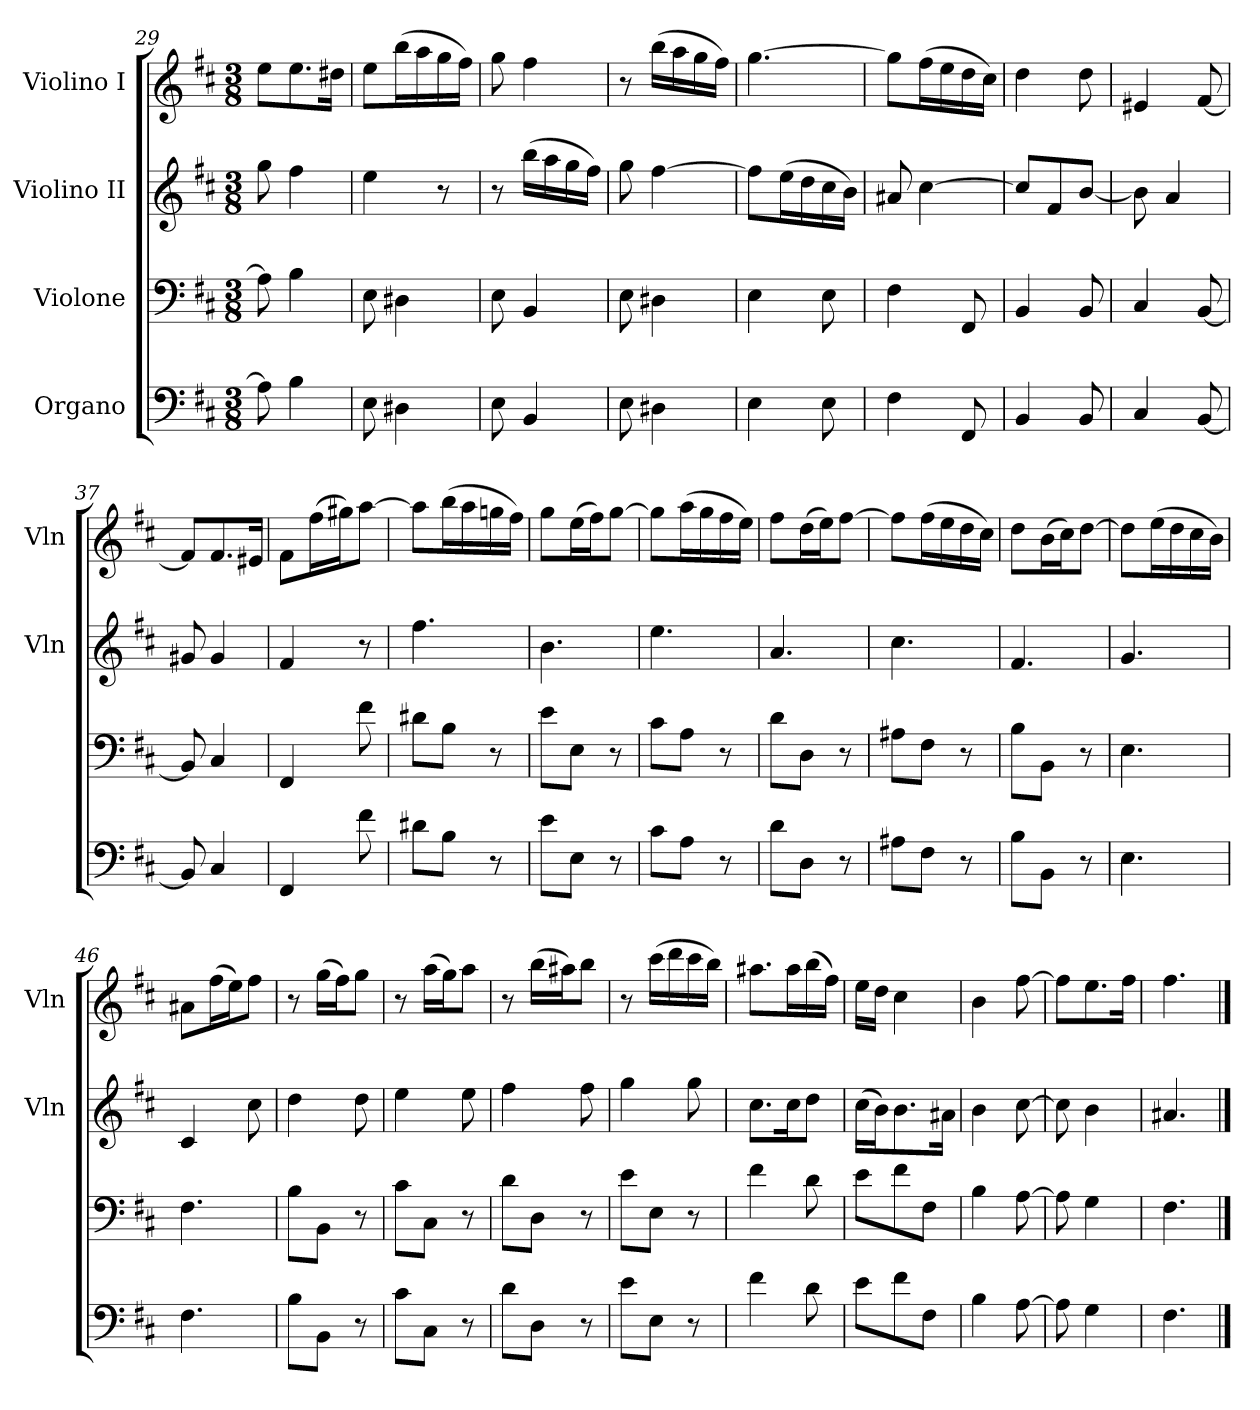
**kern	**kern	**kern	**kern
*part4	*part3	*part2	*part1
*staff4	*staff3	*staff2	*staff1
*I"Organo	*I"Violone	*I"Violino II	*I"Violino I
*	*	*I'Vln	*I'Vln
*clefF4	*clefF4	*clefG2	*clefG2
*k[f#c#]	*k[f#c#]	*k[f#c#]	*k[f#c#]
*b:	*b:	*b:	*b:
*M3/8	*M3/8	*M3/8	*M3/8
=29	=29	=29	=29
8A]	8A]	8gg	8eeL
4B	4B	4ff#	8.ee
.	.	.	16dd#XJk
=30	=30	=30	=30
8E	8E	4ee	8eeL
4D#X	4D#X	.	(16bbL
.	.	.	16aa
.	.	8r	16gg
.	.	.	16ff#JJ)
=31	=31	=31	=31
8E	8E	8r	8gg
4BB	4BB	(16bbLL	4ff#
.	.	16aa	.
.	.	16gg	.
.	.	16ff#JJ)	.
=32	=32	=32	=32
8E	8E	8gg	8r
4D#X	4D#X	[4ff#	(16bbLL
.	.	.	16aa
.	.	.	16gg
.	.	.	16ff#JJ)
=33	=33	=33	=33
4E	4E	8ff#L]	[4.gg
.	.	(16eeL	.
.	.	16dd	.
8E	8E	16cc#	.
.	.	16bJJ)	.
=34	=34	=34	=34
4F#	4F#	8a#X	8ggL]
.	.	[4cc#	(16ff#L
.	.	.	16ee
8FF#	8FF#	.	16dd
.	.	.	16cc#JJ)
=35	=35	=35	=35
4BB	4BB	8cc#L]	4dd
.	.	8f#	.
8BB	8BB	[8bJ	8dd
=36	=36	=36	=36
4C#	4C#	8b]	4e#X
.	.	4a	.
[8BB	[8BB	.	[8f#
=37	=37	=37	=37
8BB]	8BB]	8g#X	8f#L]
4C#	4C#	4g#	8.f#
.	.	.	16e#XJk
=38	=38	=38	=38
4FF#	4FF#	4f#	8f#L
.	.	.	(16ff#L
.	.	.	16gg#XJ)
8f#	8f#	8r	[8aaJ
=39	=39	=39	=39
8d#XL	8d#XL	4.ff#	8aaL]
8BJ	8BJ	.	(16bbL
.	.	.	16aa
8r	8r	.	16ggn
.	.	.	16ff#JJ)
=40	=40	=40	=40
8eL	8eL	4.b	8ggL
8EJ	8EJ	.	(16eeL
.	.	.	16ff#J)
8r	8r	.	[8ggJ
=41	=41	=41	=41
8c#L	8c#L	4.ee	8ggL]
8AJ	8AJ	.	(16aaL
.	.	.	16gg
8r	8r	.	16ff#
.	.	.	16eeJJ)
=42	=42	=42	=42
8dL	8dL	4.a	8ff#L
8DJ	8DJ	.	(16ddL
.	.	.	16eeJ)
8r	8r	.	[8ff#J
=43	=43	=43	=43
8A#XL	8A#XL	4.cc#	8ff#L]
8F#J	8F#J	.	(16ff#L
.	.	.	16ee
8r	8r	.	16dd
.	.	.	16cc#JJ)
=44	=44	=44	=44
8BL	8BL	4.f#	8ddL
8BBJ	8BBJ	.	(16bL
.	.	.	16cc#J)
8r	8r	.	[8ddJ
=45	=45	=45	=45
4.E	4.E	4.g	8ddL]
.	.	.	(16eeL
.	.	.	16dd
.	.	.	16cc#
.	.	.	16bJJ)
=46	=46	=46	=46
4.F#	4.F#	4c#	8a#XL
.	.	.	(16ff#L
.	.	.	16eeJ)
.	.	8cc#	8ff#J
=47	=47	=47	=47
8BL	8BL	4dd	8r
8BBJ	8BBJ	.	(16ggLL
.	.	.	16ff#J)
8r	8r	8dd	8ggJ
=48	=48	=48	=48
8c#L	8c#L	4ee	8r
8C#J	8C#J	.	(16aaLL
.	.	.	16ggJ)
8r	8r	8ee	8aaJ
=49	=49	=49	=49
8dL	8dL	4ff#	8r
8DJ	8DJ	.	(16bbLL
.	.	.	16aa#XJ)
8r	8r	8ff#	8bbJ
=50	=50	=50	=50
8eL	8eL	4gg	8r
8EJ	8EJ	.	(16ccc#LL
.	.	.	16ddd
8r	8r	8gg	16ccc#
.	.	.	16bbJJ)
=51	=51	=51	=51
4f#	4f#	8.cc#L	8.aa#XL
.	.	16cc#K	16aa#L
8d	8d	8ddJ	(16bb
.	.	.	16ff#JJ)
=52	=52	=52	=52
8eL	8eL	(16cc#LL	16eeLL
.	.	16bJ)	16ddJJ
8f#	8f#	8.b	4cc#
8F#J	8F#J	.	.
.	.	16a#XJk	.
=53	=53	=53	=53
4B	4B	4b	4b
[8A	[8A	[8cc#	[8ff#
=54	=54	=54	=54
8A]	8A]	8cc#]	8ff#L]
4G	4G	4b	8.ee
.	.	.	16ff#Jk
=55	=55	=55	=55
4.F#	4.F#	4.a#X	4.ff#
==	==	==	==
*-	*-	*-	*-
